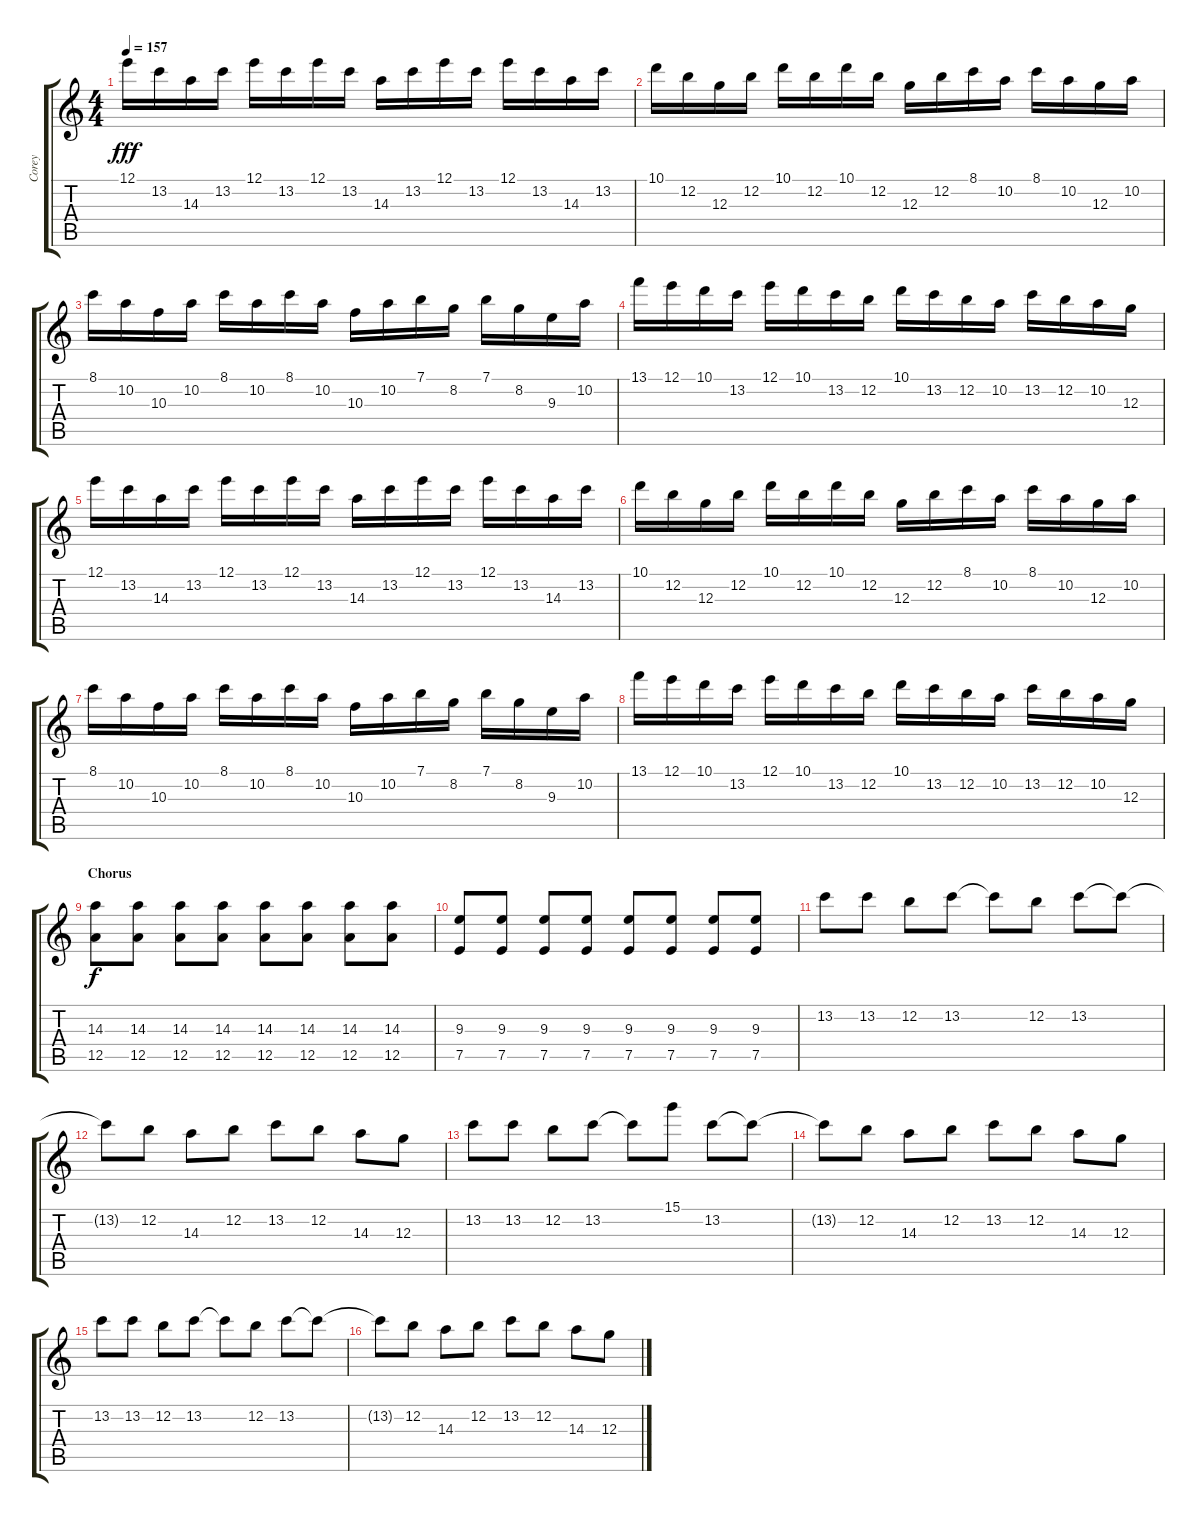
\track ("Corey" "Corey") {instrument distortionguitar}
\staff {score tabs}
\tuning (E4 B3 G3 D3 A2 D2) {hide}
\ts (4 4)
\tempo 157
\clef g2
\ks c
12.1.16{dy fff} 13.2.16 14.3.16 13.2.16 12.1.16 13.2.16 12.1.16 13.2.16 14.3.16 13.2.16 12.1.16 13.2.16 12.1.16 13.2.16 14.3.16 13.2.16 |
10.1.16 12.2.16 12.3.16 12.2.16 10.1.16 12.2.16 10.1.16 12.2.16 12.3.16 12.2.16 8.1.16 10.2.16 8.1.16 10.2.16 12.3.16 10.2.16 |
8.1.16 10.2.16 10.3.16 10.2.16 8.1.16 10.2.16 8.1.16 10.2.16 10.3.16 10.2.16 7.1.16 8.2.16 7.1.16 8.2.16 9.3.16 10.2.16 |
13.1.16 12.1.16 10.1.16 13.2.16 12.1.16 10.1.16 13.2.16 12.2.16 10.1.16 13.2.16 12.2.16 10.2.16 13.2.16 12.2.16 10.2.16 12.3.16 |
12.1.16 13.2.16 14.3.16 13.2.16 12.1.16 13.2.16 12.1.16 13.2.16 14.3.16 13.2.16 12.1.16 13.2.16 12.1.16 13.2.16 14.3.16 13.2.16 |
10.1.16 12.2.16 12.3.16 12.2.16 10.1.16 12.2.16 10.1.16 12.2.16 12.3.16 12.2.16 8.1.16 10.2.16 8.1.16 10.2.16 12.3.16 10.2.16 |
8.1.16 10.2.16 10.3.16 10.2.16 8.1.16 10.2.16 8.1.16 10.2.16 10.3.16 10.2.16 7.1.16 8.2.16 7.1.16 8.2.16 9.3.16 10.2.16 |
13.1.16 12.1.16 10.1.16 13.2.16 12.1.16 10.1.16 13.2.16 12.2.16 10.1.16 13.2.16 12.2.16 10.2.16 13.2.16 12.2.16 10.2.16 12.3.16 |
\section ("" "Chorus")
(14.3 12.5).8{dy f} (14.3 12.5).8 (14.3 12.5).8 (14.3 12.5).8 (14.3 12.5).8 (14.3 12.5).8 (14.3 12.5).8 (14.3 12.5).8 |
(9.3 7.5).8 (9.3 7.5).8 (9.3 7.5).8 (9.3 7.5).8 (9.3 7.5).8 (9.3 7.5).8 (9.3 7.5).8 (9.3 7.5).8 |
13.2.8 13.2.8 12.2.8 13.2.8 13.2{t}.8 12.2.8 13.2.8 13.2{t}.8 |
13.2{t}.8 12.2.8 14.3.8 12.2.8 13.2.8 12.2.8 14.3.8 12.3.8 |
13.2.8 13.2.8 12.2.8 13.2.8 13.2{t}.8 15.1.8 13.2.8 13.2{t}.8 |
13.2{t}.8 12.2.8 14.3.8 12.2.8 13.2.8 12.2.8 14.3.8 12.3.8 |
13.2.8 13.2.8 12.2.8 13.2.8 13.2{t}.8 12.2.8 13.2.8 13.2{t}.8 |
13.2{t}.8 12.2.8 14.3.8 12.2.8 13.2.8 12.2.8 14.3.8 12.3.8
